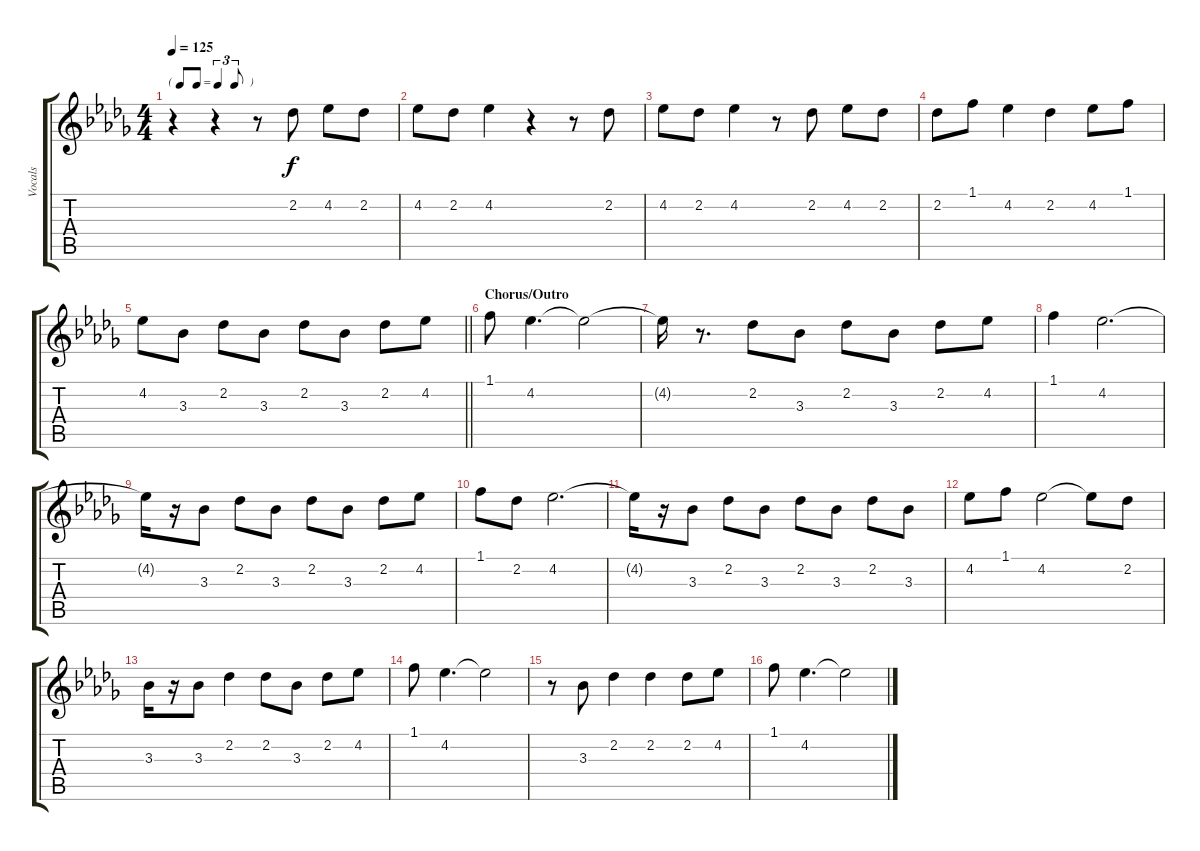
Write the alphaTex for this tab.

\track ("Vocals" "Vocals") {instrument electricguitarjazz}
\staff {score tabs}
\tuning (E4 B3 G3 D3 A2 E2) {hide}
\ts (4 4)
\tf triplet8th
\tempo 125
\clef g2
\ks db
r.4{dy f} r.4 r.8 2.2.8 4.2.8 2.2.8 |
4.2.8 2.2.8 4.2.4 r.4 r.8 2.2.8 |
4.2.8 2.2.8 4.2.4 r.8 2.2.8 4.2.8 2.2.8 |
2.2.8 1.1.8 4.2.4 2.2.4 4.2.8 1.1.8 |
\barLineRight lightlight
4.2.8 3.3.8 2.2.8 3.3.8 2.2.8 3.3.8 2.2.8 4.2.8 |
\section ("" "Chorus/Outro")
1.1.8 4.2.4{d} 4.2{t}.2 |
4.2{t}.16 r.8{d} 2.2.8 3.3.8 2.2.8 3.3.8 2.2.8 4.2.8 |
1.1.4 4.2.2{d} |
4.2{t}.16 r.16 3.3.8 2.2.8 3.3.8 2.2.8 3.3.8 2.2.8 4.2.8 |
1.1.8 2.2.8 4.2.2{d} |
4.2{t}.16 r.16 3.3.8 2.2.8 3.3.8 2.2.8 3.3.8 2.2.8 3.3.8 |
4.2.8 1.1.8 4.2.2 4.2{t}.8 2.2.8 |
3.3.16 r.16 3.3.8 2.2.4 2.2.8 3.3.8 2.2.8 4.2.8 |
1.1.8 4.2.4{d} 4.2{t}.2 |
r.8 3.3.8 2.2.4 2.2.4 2.2.8 4.2.8 |
1.1.8 4.2.4{d} 4.2{t}.2
